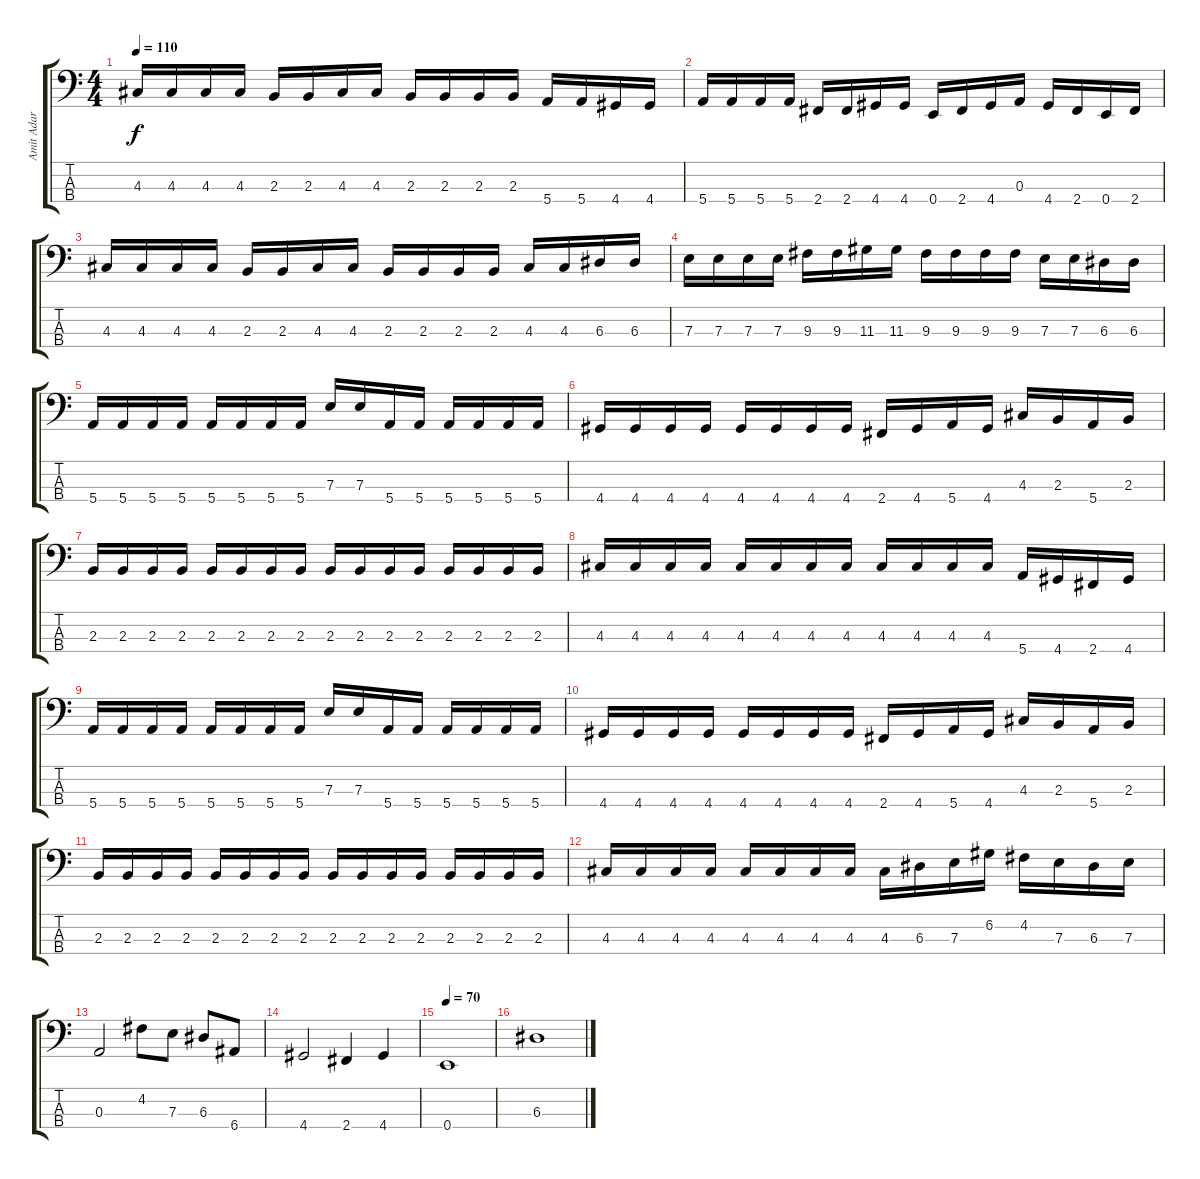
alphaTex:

\track ("Amit Adar" "Amit Adar") {instrument electricbassfinger}
\staff {score tabs}
\tuning (G2 D2 A1 E1) {hide}
\ts (4 4)
\tempo 110
\clef f4
\ks c
4.3.16{dy f} 4.3.16 4.3.16 4.3.16 2.3.16 2.3.16 4.3.16 4.3.16 2.3.16 2.3.16 2.3.16 2.3.16 5.4.16 5.4.16 4.4.16 4.4.16 |
5.4.16 5.4.16 5.4.16 5.4.16 2.4.16 2.4.16 4.4.16 4.4.16 0.4.16 2.4.16 4.4.16 0.3.16 4.4.16 2.4.16 0.4.16 2.4.16 |
4.3.16 4.3.16 4.3.16 4.3.16 2.3.16 2.3.16 4.3.16 4.3.16 2.3.16 2.3.16 2.3.16 2.3.16 4.3.16 4.3.16 6.3.16 6.3.16 |
7.3.16 7.3.16 7.3.16 7.3.16 9.3.16 9.3.16 11.3.16 11.3.16 9.3.16 9.3.16 9.3.16 9.3.16 7.3.16 7.3.16 6.3.16 6.3.16 |
5.4.16 5.4.16 5.4.16 5.4.16 5.4.16 5.4.16 5.4.16 5.4.16 7.3.16 7.3.16 5.4.16 5.4.16 5.4.16 5.4.16 5.4.16 5.4.16 |
4.4.16 4.4.16 4.4.16 4.4.16 4.4.16 4.4.16 4.4.16 4.4.16 2.4.16 4.4.16 5.4.16 4.4.16 4.3.16 2.3.16 5.4.16 2.3.16 |
2.3.16 2.3.16 2.3.16 2.3.16 2.3.16 2.3.16 2.3.16 2.3.16 2.3.16 2.3.16 2.3.16 2.3.16 2.3.16 2.3.16 2.3.16 2.3.16 |
4.3.16 4.3.16 4.3.16 4.3.16 4.3.16 4.3.16 4.3.16 4.3.16 4.3.16 4.3.16 4.3.16 4.3.16 5.4.16 4.4.16 2.4.16 4.4.16 |
5.4.16 5.4.16 5.4.16 5.4.16 5.4.16 5.4.16 5.4.16 5.4.16 7.3.16 7.3.16 5.4.16 5.4.16 5.4.16 5.4.16 5.4.16 5.4.16 |
4.4.16 4.4.16 4.4.16 4.4.16 4.4.16 4.4.16 4.4.16 4.4.16 2.4.16 4.4.16 5.4.16 4.4.16 4.3.16 2.3.16 5.4.16 2.3.16 |
2.3.16 2.3.16 2.3.16 2.3.16 2.3.16 2.3.16 2.3.16 2.3.16 2.3.16 2.3.16 2.3.16 2.3.16 2.3.16 2.3.16 2.3.16 2.3.16 |
4.3.16 4.3.16 4.3.16 4.3.16 4.3.16 4.3.16 4.3.16 4.3.16 4.3.16 6.3.16 7.3.16 6.2.16 4.2.16 7.3.16 6.3.16 7.3.16 |
0.3.2 4.2.8 7.3.8 6.3.8 6.4.8 |
4.4.2 2.4.4 4.4.4 |
\tempo 70
0.4.1 |
6.3.1
